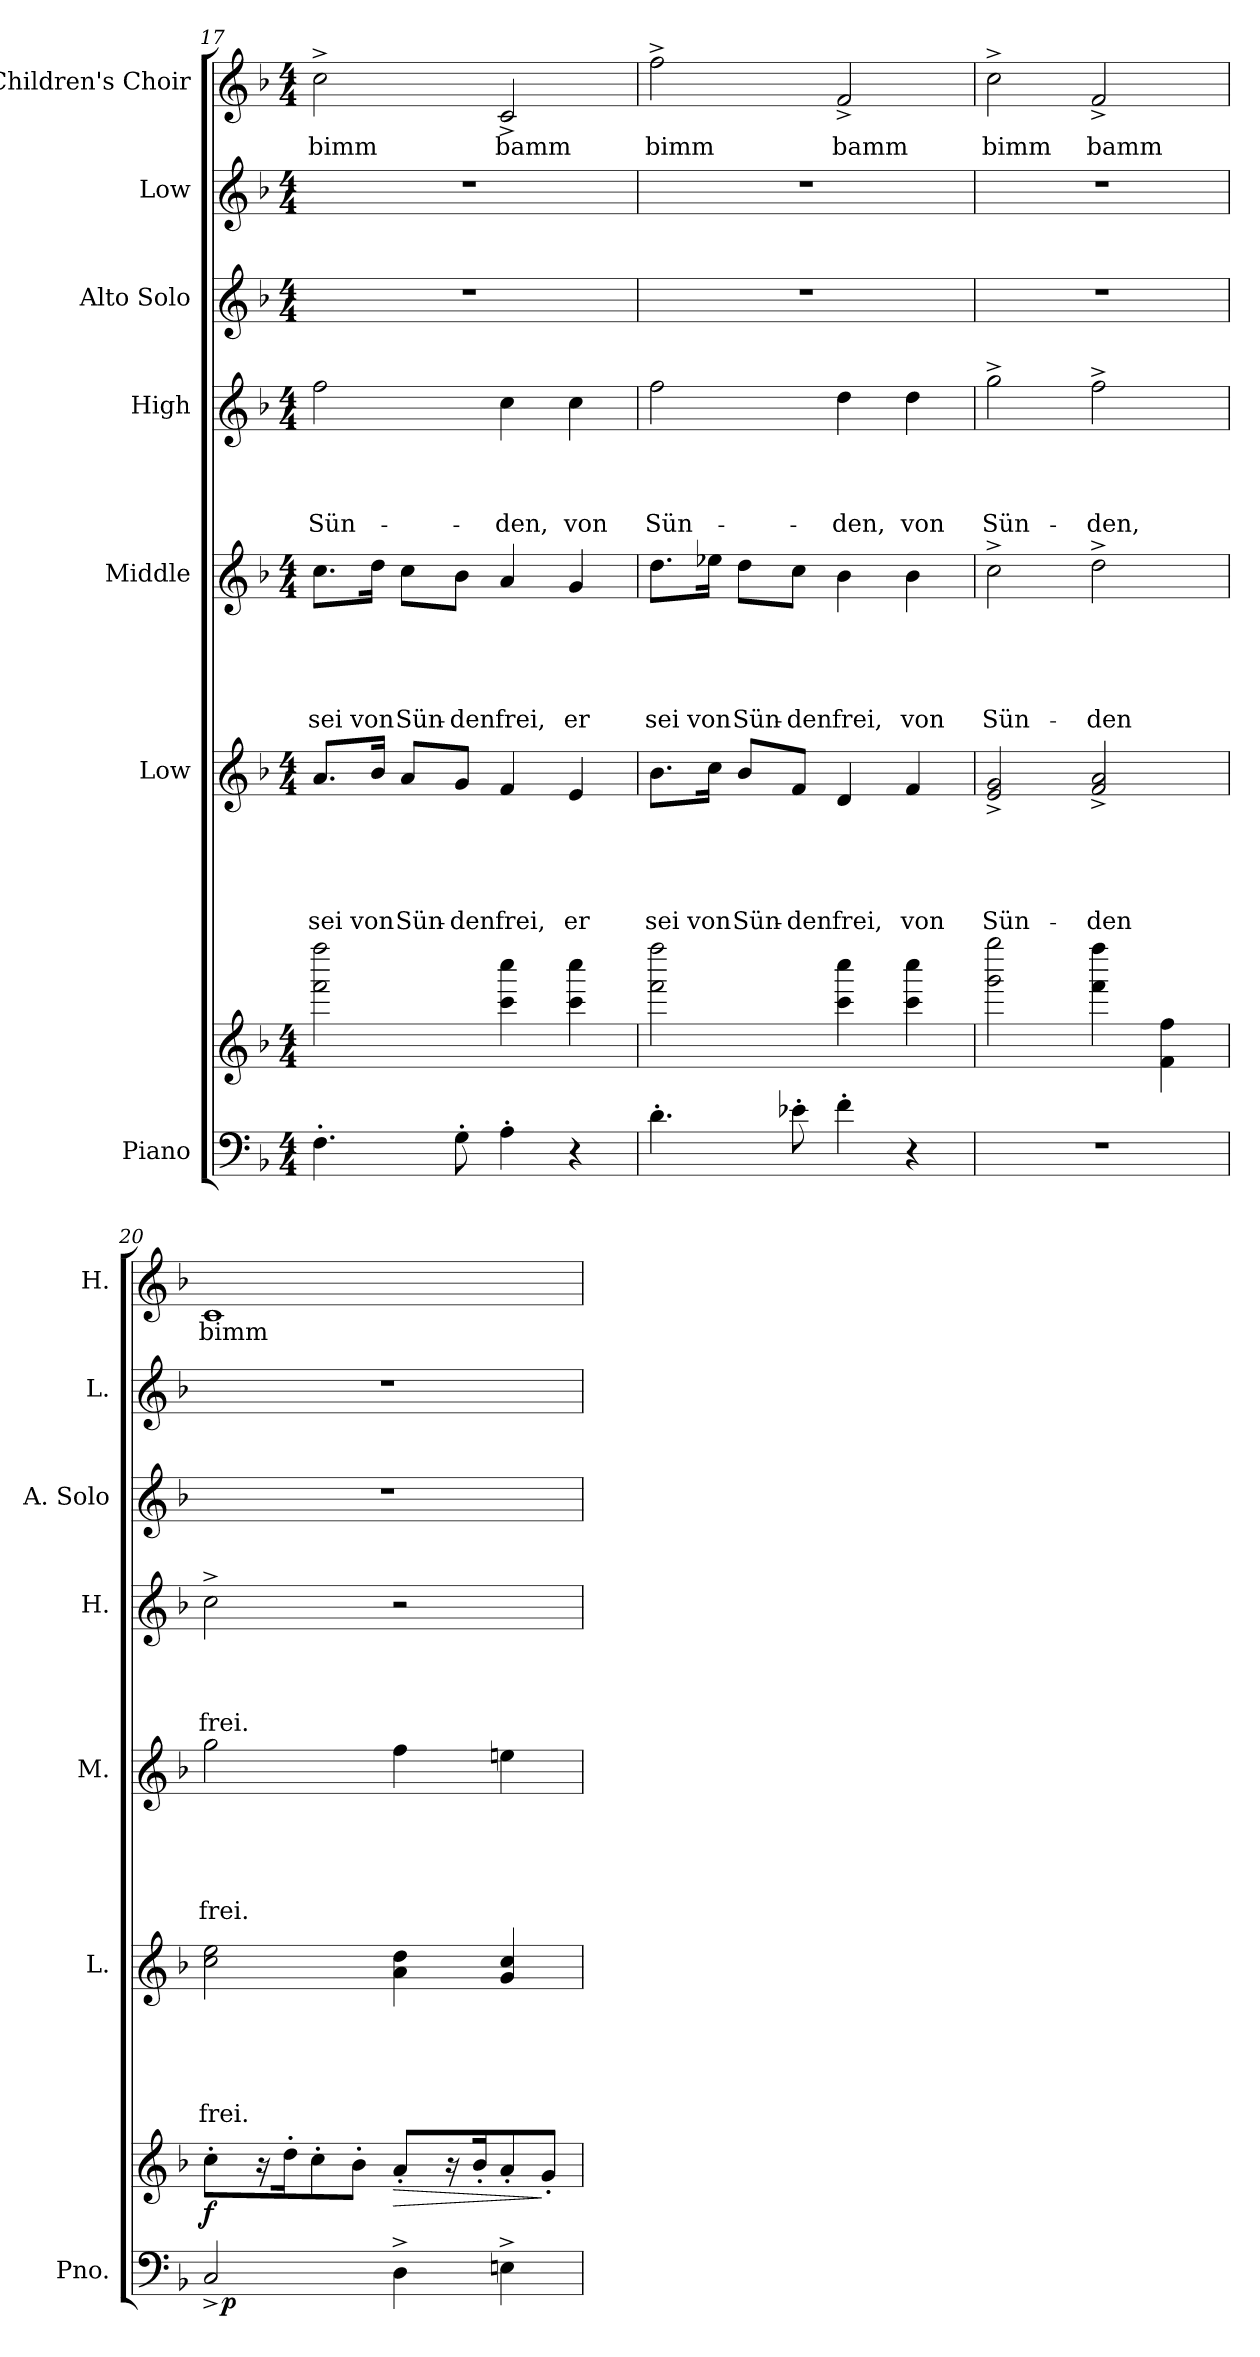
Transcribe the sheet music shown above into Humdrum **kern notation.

**kern	**kern	**dynam	**kern	**text	**text	**text	**text	**text	**kern	**text	**text	**text	**text	**text	**kern	**text	**text	**text	**text	**kern	**kern	**kern	**text
*part7	*part7	*part7	*part6	*part6	*part6	*part6	*part6	*part6	*part5	*part5	*part5	*part5	*part5	*part5	*part4	*part4	*part4	*part4	*part4	*part3	*part2	*part1	*part1
*staff8	*staff7	*staff7/8	*staff6	*staff6	*staff6	*staff6	*staff6	*staff6	*staff5	*staff5	*staff5	*staff5	*staff5	*staff5	*staff4	*staff4	*staff4	*staff4	*staff4	*staff3	*staff2	*staff1	*staff1
*I"Piano	*	*	*I"Low	*	*	*	*	*	*I"Middle	*	*	*	*	*	*I"High	*	*	*	*	*I"Alto Solo	*I"Low	*I"Children's Choir	*
*I'Pno.	*	*	*I'L.	*	*	*	*	*	*I'M.	*	*	*	*	*	*I'H.	*	*	*	*	*I'A.  Solo	*I'L.	*I'H.	*
*clefF4	*clefG2	*	*clefG2	*	*	*	*	*	*clefG2	*	*	*	*	*	*clefG2	*	*	*	*	*clefG2	*clefG2	*clefG2	*
*k[b-]	*k[b-]	*	*k[b-]	*	*	*	*	*	*k[b-]	*	*	*	*	*	*k[b-]	*	*	*	*	*k[b-]	*k[b-]	*k[b-]	*
*F:	*F:	*	*F:	*	*	*	*	*	*F:	*	*	*	*	*	*F:	*	*	*	*	*F:	*F:	*F:	*
*M4/4	*M4/4	*	*M4/4	*	*	*	*	*	*M4/4	*	*	*	*	*	*M4/4	*	*	*	*	*M4/4	*M4/4	*M4/4	*
=17	=17	=17	=17	=17	=17	=17	=17	=17	=17	=17	=17	=17	=17	=17	=17	=17	=17	=17	=17	=17	=17	=17	=17
4.F'>\	2fff\ 2ffff\	.	8.a/L	.	.	.	.	sei	8.cc\L	.	.	.	.	sei	2ff\	.	.	.	Sün-	1r	1r	2cc^>\	bimm
.	.	.	16b-/Jk	.	.	.	.	von	16dd\Jk	.	.	.	.	von	.	.	.	.	.	.	.	.	.
.	.	.	8a/L	.	.	.	.	Sün-	8cc\L	.	.	.	.	Sün-	.	.	.	.	.	.	.	.	.
8G'>\	.	.	8g/J	.	.	.	.	-den	8b-\J	.	.	.	.	-den	.	.	.	.	.	.	.	.	.
4A'>\	4ccc\ 4cccc\	.	4f/	.	.	.	.	frei,	4a/	.	.	.	.	frei,	4cc\	.	.	.	-den,	.	.	2c^</	bamm
4r	4ccc\ 4cccc\	.	4e/	.	.	.	.	er	4g/	.	.	.	.	er	4cc\	.	.	.	von	.	.	.	.
!!LO:PB:g=z
=18	=18	=18	=18	=18	=18	=18	=18	=18	=18	=18	=18	=18	=18	=18	=18	=18	=18	=18	=18	=18	=18	=18	=18
4.d'>\	2fff\ 2ffff\	.	8.b-\L	.	.	.	.	sei	8.dd\L	.	.	.	.	sei	2ff\	.	.	.	Sün-	1r	1r	2ff^>\	bimm
.	.	.	16cc\Jk	.	.	.	.	von	16ee-X\Jk	.	.	.	.	von	.	.	.	.	.	.	.	.	.
.	.	.	8b-/L	.	.	.	.	Sün-	8dd\L	.	.	.	.	Sün-	.	.	.	.	.	.	.	.	.
8e-X'>\	.	.	8f/J	.	.	.	.	-den	8cc\J	.	.	.	.	-den	.	.	.	.	.	.	.	.	.
4f'>\	4ccc\ 4cccc\	.	4d/	.	.	.	.	frei,	4b-\	.	.	.	.	frei,	4dd\	.	.	.	-den,	.	.	2f^</	bamm
4r	4ccc\ 4cccc\	.	4f/	.	.	.	.	von	4b-\	.	.	.	.	von	4dd\	.	.	.	von	.	.	.	.
=19	=19	=19	=19	=19	=19	=19	=19	=19	=19	=19	=19	=19	=19	=19	=19	=19	=19	=19	=19	=19	=19	=19	=19
1r	2ggg\ 2gggg\	.	2e/^< 2g/^<	.	.	.	.	Sün-	2cc^>\	.	.	.	.	Sün-	2gg^>\	.	.	.	Sün-	1r	1r	2cc^>\	bimm
.	4fff\ 4ffff\	.	2f/^< 2a/^<	.	.	.	.	-den	2dd^>\	.	.	.	.	-den	2ff^>\	.	.	.	-den,	.	.	2f^</	bamm
.	4f\ 4ff\	.	.	.	.	.	.	.	.	.	.	.	.	.	.	.	.	.	.	.	.	.	.
=20	=20	=20	=20	=20	=20	=20	=20	=20	=20	=20	=20	=20	=20	=20	=20	=20	=20	=20	=20	=20	=20	=20	=20
!	!	!LO:DY:b	!	!	!	!	!	!	!	!	!	!	!	!	!	!	!	!	!	!	!	!	!
*^	*	*	*	*	*	*	*	*	*	*	*	*	*	*	*	*	*	*	*	*	*	*	*
2C^</	32ryy	8cc'>\L	f	2cc\ 2ee\	.	.	.	.	frei.	2gg\	.	.	.	.	frei.	2cc^>\	.	.	.	frei.	1r	1r	1c	bimm
!	!	!	!LO:DY:b=2	!	!	!	!	!	!	!	!	!	!	!	!	!	!	!	!	!	!	!	!	!
.	2ryy	.	p	.	.	.	.	.	.	.	.	.	.	.	.	.	.	.	.	.	.	.	.	.
.	.	16r	.	.	.	.	.	.	.	.	.	.	.	.	.	.	.	.	.	.	.	.	.	.
.	.	16dd'>\k	.	.	.	.	.	.	.	.	.	.	.	.	.	.	.	.	.	.	.	.	.	.
.	.	8cc'>\	.	.	.	.	.	.	.	.	.	.	.	.	.	.	.	.	.	.	.	.	.	.
.	.	8b-'>\J	.	.	.	.	.	.	.	.	.	.	.	.	.	.	.	.	.	.	.	.	.	.
!	!	!	!LO:HP:b	!	!	!	!	!	!	!	!	!	!	!	!	!	!	!	!	!	!	!	!	!
4D^>\	.	8a'</L	>	4a\ 4dd\	.	.	.	.	.	4ff\	.	.	.	.	.	2r	.	.	.	.	.	.	.	.
.	4...ryy	.	.	.	.	.	.	.	.	.	.	.	.	.	.	.	.	.	.	.	.	.	.	.
.	.	16r	.	.	.	.	.	.	.	.	.	.	.	.	.	.	.	.	.	.	.	.	.	.
.	.	16b-'</k	.	.	.	.	.	.	.	.	.	.	.	.	.	.	.	.	.	.	.	.	.	.
4En^>\	.	8a'</	.	4g/ 4cc/	.	.	.	.	.	4een\	.	.	.	.	.	.	.	.	.	.	.	.	.	.
.	.	8g'</J	]	.	.	.	.	.	.	.	.	.	.	.	.	.	.	.	.	.	.	.	.	.
*v	*v	*	*	*	*	*	*	*	*	*	*	*	*	*	*	*	*	*	*	*	*	*	*	*
=	=	=	=	=	=	=	=	=	=	=	=	=	=	=	=	=	=	=	=	=	=	=	=
*-	*-	*-	*-	*-	*-	*-	*-	*-	*-	*-	*-	*-	*-	*-	*-	*-	*-	*-	*-	*-	*-	*-	*-
